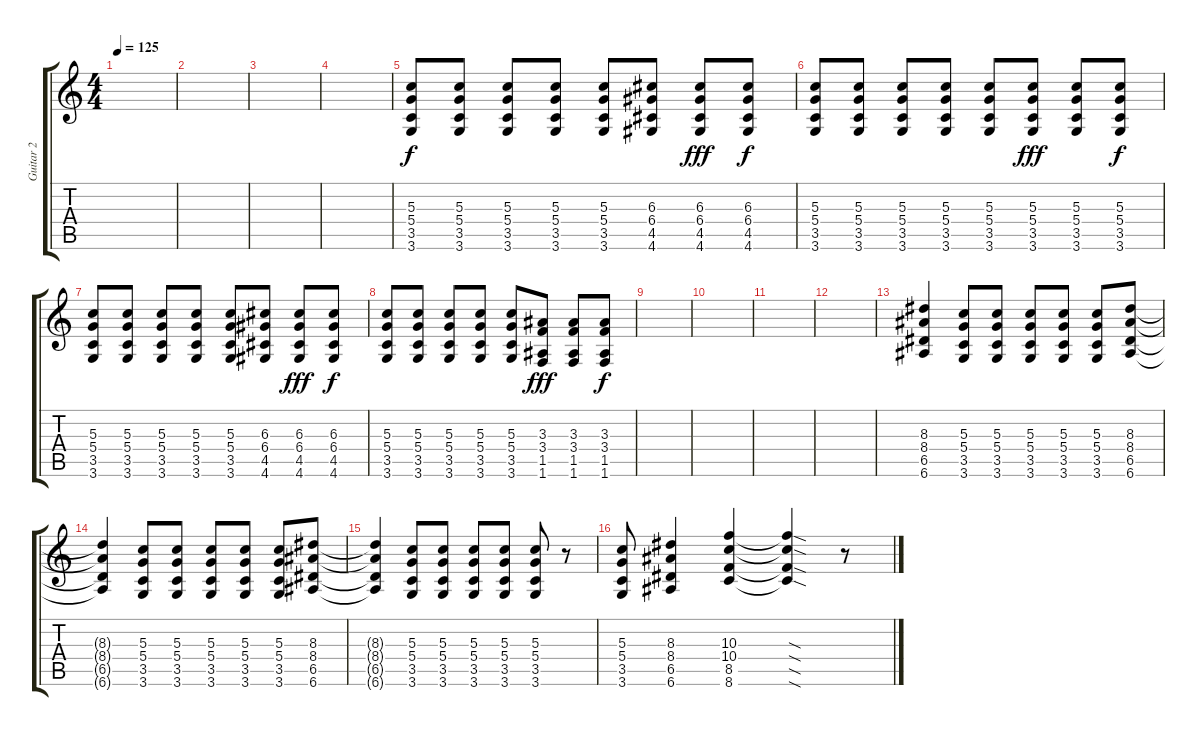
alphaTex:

\track ("Guitar 2" "Guitar 2") {instrument distortionguitar}
\staff {score tabs}
\tuning (E4 B3 G3 D3 A2 E2) {hide}
\ts (4 4)
\tempo 125
\clef g2
\ks c
|
|
|
|
(5.3 5.4 3.5 3.6).8{dy f} (5.3 5.4 3.5 3.6).8 (5.3 5.4 3.5 3.6).8 (5.3 5.4 3.5 3.6).8 (5.3 5.4 3.5 3.6).8 (6.3 6.4 4.5 4.6).8 (6.3 6.4 4.5 4.6).8{dy fff} (6.3 6.4 4.5 4.6).8{dy f} |
(5.3 5.4 3.5 3.6).8 (5.3 5.4 3.5 3.6).8 (5.3 5.4 3.5 3.6).8 (5.3 5.4 3.5 3.6).8 (5.3 5.4 3.5 3.6).8 (5.3 5.4 3.5 3.6).8{dy fff} (5.3 5.4 3.5 3.6).8 (5.3 5.4 3.5 3.6).8{dy f} |
(5.3 5.4 3.5 3.6).8 (5.3 5.4 3.5 3.6).8 (5.3 5.4 3.5 3.6).8 (5.3 5.4 3.5 3.6).8 (5.3 5.4 3.5 3.6).8 (6.3 6.4 4.5 4.6).8 (6.3 6.4 4.5 4.6).8{dy fff} (6.3 6.4 4.5 4.6).8{dy f} |
(5.3 5.4 3.5 3.6).8 (5.3 5.4 3.5 3.6).8 (5.3 5.4 3.5 3.6).8 (5.3 5.4 3.5 3.6).8 (5.3 5.4 3.5 3.6).8 (3.3 3.4 1.5 1.6).8{dy fff} (3.3 3.4 1.5 1.6).8 (3.3 3.4 1.5 1.6).8{dy f} |
|
|
|
|
(8.3 8.4 6.5 6.6).4 (5.3 5.4 3.5 3.6).8 (5.3 5.4 3.5 3.6).8 (5.3 5.4 3.5 3.6).8 (5.3 5.4 3.5 3.6).8 (5.3 5.4 3.5 3.6).8 (8.3 8.4 6.5 6.6).8 |
(8.3{t} 8.4{t} 6.5{t} 6.6{t}).4 (5.3 5.4 3.5 3.6).8 (5.3 5.4 3.5 3.6).8 (5.3 5.4 3.5 3.6).8 (5.3 5.4 3.5 3.6).8 (5.3 5.4 3.5 3.6).8 (8.3 8.4 6.5 6.6).8 |
(8.3{t} 8.4{t} 6.5{t} 6.6{t}).4 (5.3 5.4 3.5 3.6).8 (5.3 5.4 3.5 3.6).8 (5.3 5.4 3.5 3.6).8 (5.3 5.4 3.5 3.6).8 (5.3 5.4 3.5 3.6).8 r.8 |
(5.3 5.4 3.5 3.6).8 (8.3 8.4 6.5 6.6).4 (10.3 10.4 8.5 8.6).4 (10.3{sod t} 10.4{sod t} 8.5{sod t} 8.6{sod t}).4 r.8
